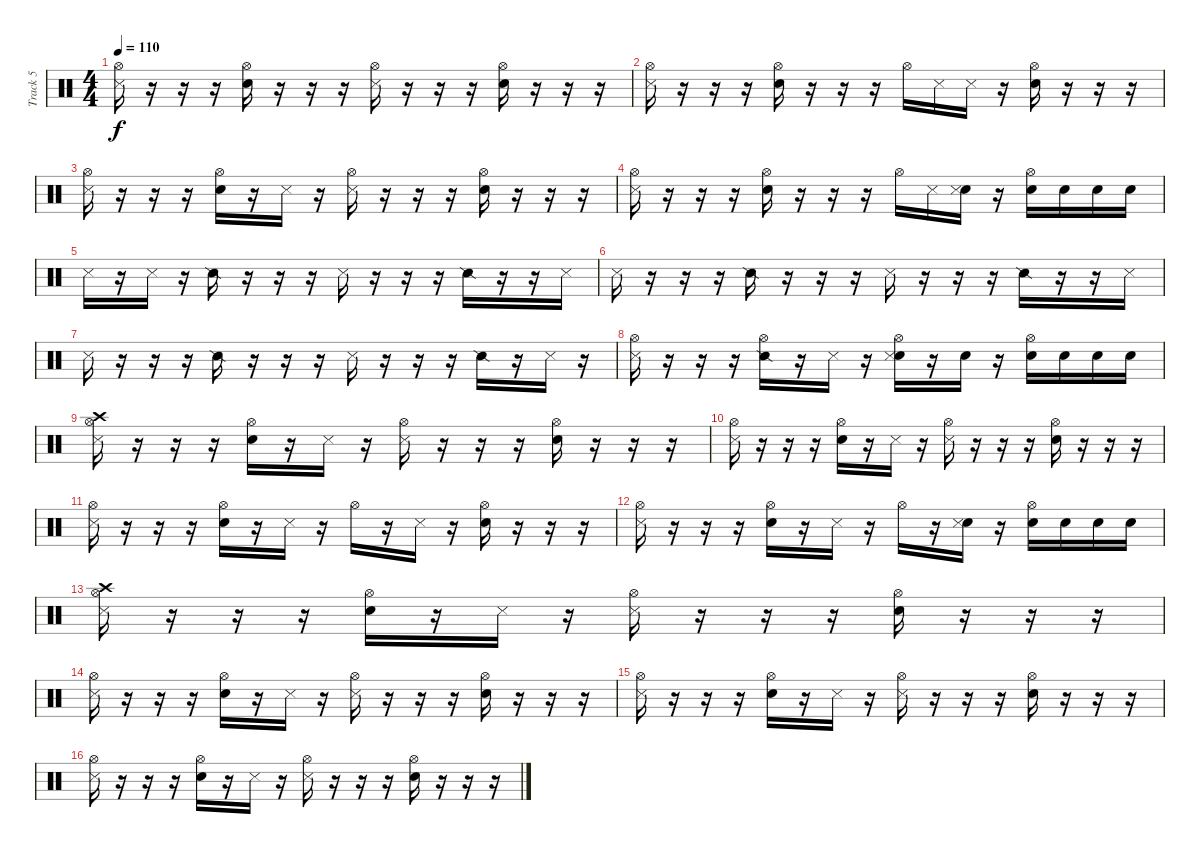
\track ("Track 5" "Track 5") {instrument percussion}
\staff {score}
\articulation defaults
\ts (4 4)
\tempo 110
\clef neutral
\ks c
("Hi-Hat (open)" "Metronome (hit)").16{dy f} r.16 r.16 r.16 ("Hi-Hat (open)" "Electric Snare (hit)").16 r.16 r.16 r.16 ("Hi-Hat (open)" "Metronome (hit)").16 r.16 r.16 r.16 ("Hi-Hat (open)" "Electric Snare (hit)").16 r.16 r.16 r.16 |
("Hi-Hat (open)" "Metronome (hit)").16 r.16 r.16 r.16 ("Hi-Hat (open)" "Electric Snare (hit)").16 r.16 r.16 r.16 "Hi-Hat (open)".16 "Metronome (hit)".16 "Metronome (hit)".16 r.16 ("Hi-Hat (open)" "Electric Snare (hit)").16 r.16 r.16 r.16 |
("Hi-Hat (open)" "Metronome (hit)").16 r.16 r.16 r.16 ("Hi-Hat (open)" "Electric Snare (hit)").16 r.16 "Metronome (hit)".16 r.16 ("Hi-Hat (open)" "Metronome (hit)").16 r.16 r.16 r.16 ("Hi-Hat (open)" "Electric Snare (hit)").16 r.16 r.16 r.16 |
("Hi-Hat (open)" "Metronome (hit)").16 r.16 r.16 r.16 ("Hi-Hat (open)" "Electric Snare (hit)").16 r.16 r.16 r.16 "Hi-Hat (open)".16 "Metronome (hit)".16 ("Electric Snare (hit)" "Metronome (hit)").16 r.16 ("Hi-Hat (open)" "Electric Snare (hit)").16 "Electric Snare (hit)".16 "Electric Snare (hit)".16 "Electric Snare (hit)".16 |
"Metronome (hit)".16 r.16 "Metronome (hit)".16 r.16 "Snare (side stick) 2".16 r.16 r.16 r.16 "Metronome (hit)".16 r.16 r.16 r.16 "Snare (side stick) 2".16 r.16 r.16 "Metronome (hit)".16 |
"Metronome (hit)".16 r.16 r.16 r.16 "Snare (side stick) 2".16 r.16 r.16 r.16 "Metronome (hit)".16 r.16 r.16 r.16 "Snare (side stick) 2".16 r.16 r.16 "Metronome (hit)".16 |
"Metronome (hit)".16 r.16 r.16 r.16 "Snare (side stick) 2".16 r.16 r.16 r.16 "Metronome (hit)".16 r.16 r.16 r.16 "Snare (side stick) 2".16 r.16 "Metronome (hit)".16 r.16 |
("Hi-Hat (open)" "Metronome (hit)").16 r.16 r.16 r.16 ("Hi-Hat (open)" "Snare (side stick) 2").16 r.16 "Metronome (hit)".16 r.16 ("Hi-Hat (open)" "Metronome (bell)" "Metronome (hit)").16 r.16 "Metronome (bell)".16 r.16 ("Hi-Hat (open)" "Metronome (bell)").16 "Metronome (bell)".16 "Metronome (bell)".16 "Metronome (bell)".16 |
("Hi-Hat (open)" "Crash high (hit)" "Metronome (hit)").16 r.16 r.16 r.16 ("Hi-Hat (open)" "Electric Snare (hit)").16 r.16 "Metronome (hit)".16 r.16 ("Hi-Hat (open)" "Metronome (hit)").16 r.16 r.16 r.16 ("Hi-Hat (open)" "Electric Snare (hit)").16 r.16 r.16 r.16 |
("Hi-Hat (open)" "Metronome (hit)").16 r.16 r.16 r.16 ("Hi-Hat (open)" "Electric Snare (hit)").16 r.16 "Metronome (hit)".16 r.16 ("Hi-Hat (open)" "Metronome (hit)").16 r.16 r.16 r.16 ("Hi-Hat (open)" "Electric Snare (hit)").16 r.16 r.16 r.16 |
("Hi-Hat (open)" "Metronome (hit)").16 r.16 r.16 r.16 ("Hi-Hat (open)" "Electric Snare (hit)").16 r.16 "Metronome (hit)".16 r.16 "Hi-Hat (open)".16 r.16 "Metronome (hit)".16 r.16 ("Hi-Hat (open)" "Electric Snare (hit)").16 r.16 r.16 r.16 |
("Hi-Hat (open)" "Metronome (hit)").16 r.16 r.16 r.16 ("Hi-Hat (open)" "Electric Snare (hit)").16 r.16 "Metronome (hit)".16 r.16 "Hi-Hat (open)".16 r.16 ("Electric Snare (hit)" "Metronome (hit)").16 r.16 ("Hi-Hat (open)" "Electric Snare (hit)").16 "Electric Snare (hit)".16 "Electric Snare (hit)".16 "Electric Snare (hit)".16 |
("Hi-Hat (open)" "Crash high (hit)" "Metronome (hit)").16 r.16 r.16 r.16 ("Hi-Hat (open)" "Electric Snare (hit)").16 r.16 "Metronome (hit)".16 r.16 ("Hi-Hat (open)" "Metronome (hit)").16 r.16 r.16 r.16 ("Hi-Hat (open)" "Electric Snare (hit)").16 r.16 r.16 r.16 |
("Hi-Hat (open)" "Metronome (hit)").16 r.16 r.16 r.16 ("Hi-Hat (open)" "Electric Snare (hit)").16 r.16 "Metronome (hit)".16 r.16 ("Hi-Hat (open)" "Metronome (hit)").16 r.16 r.16 r.16 ("Hi-Hat (open)" "Electric Snare (hit)").16 r.16 r.16 r.16 |
("Hi-Hat (open)" "Metronome (hit)").16 r.16 r.16 r.16 ("Hi-Hat (open)" "Electric Snare (hit)").16 r.16 "Metronome (hit)".16 r.16 ("Hi-Hat (open)" "Metronome (hit)").16 r.16 r.16 r.16 ("Hi-Hat (open)" "Electric Snare (hit)").16 r.16 r.16 r.16 |
("Hi-Hat (open)" "Metronome (hit)").16 r.16 r.16 r.16 ("Hi-Hat (open)" "Electric Snare (hit)").16 r.16 "Metronome (hit)".16 r.16 ("Hi-Hat (open)" "Metronome (hit)").16 r.16 r.16 r.16 ("Hi-Hat (open)" "Electric Snare (hit)").16 r.16 r.16 r.16
